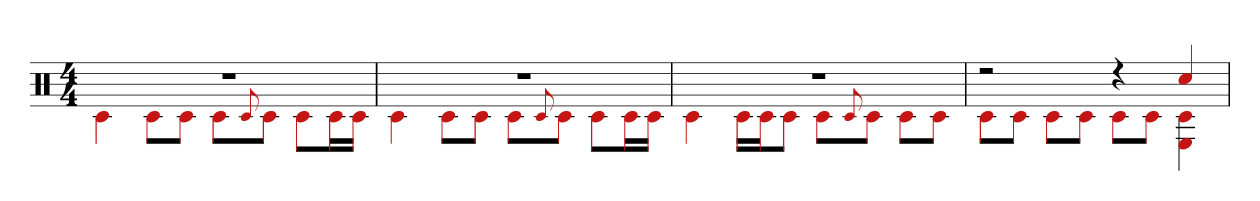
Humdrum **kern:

**kern
*part1
*staff1
*clefX
*k[]
*M4/4
=1
*^
1r	4c#
.	8c#L
.	8c#J
.	8c#L
.	8qqc#
.	8c#J
.	8c#L
.	16c#L
.	16c#JJ
=2	=2
1r	4c#
.	8c#L
.	8c#J
.	8c#L
.	8qqc#
.	8c#J
.	8c#L
.	16c#L
.	16c#JJ
=3	=3
1r	4c#
.	16c#LL
.	16c#J
.	8c#J
.	8c#L
.	8qqc#
.	8c#J
.	8c#L
.	8c#J
=4	=4
2r	8c#L
.	8c#J
.	8c#L
.	8c#J
4r	8c#L
.	8c#J
4cc#	4E 4c#
*v	*v
=
*-
